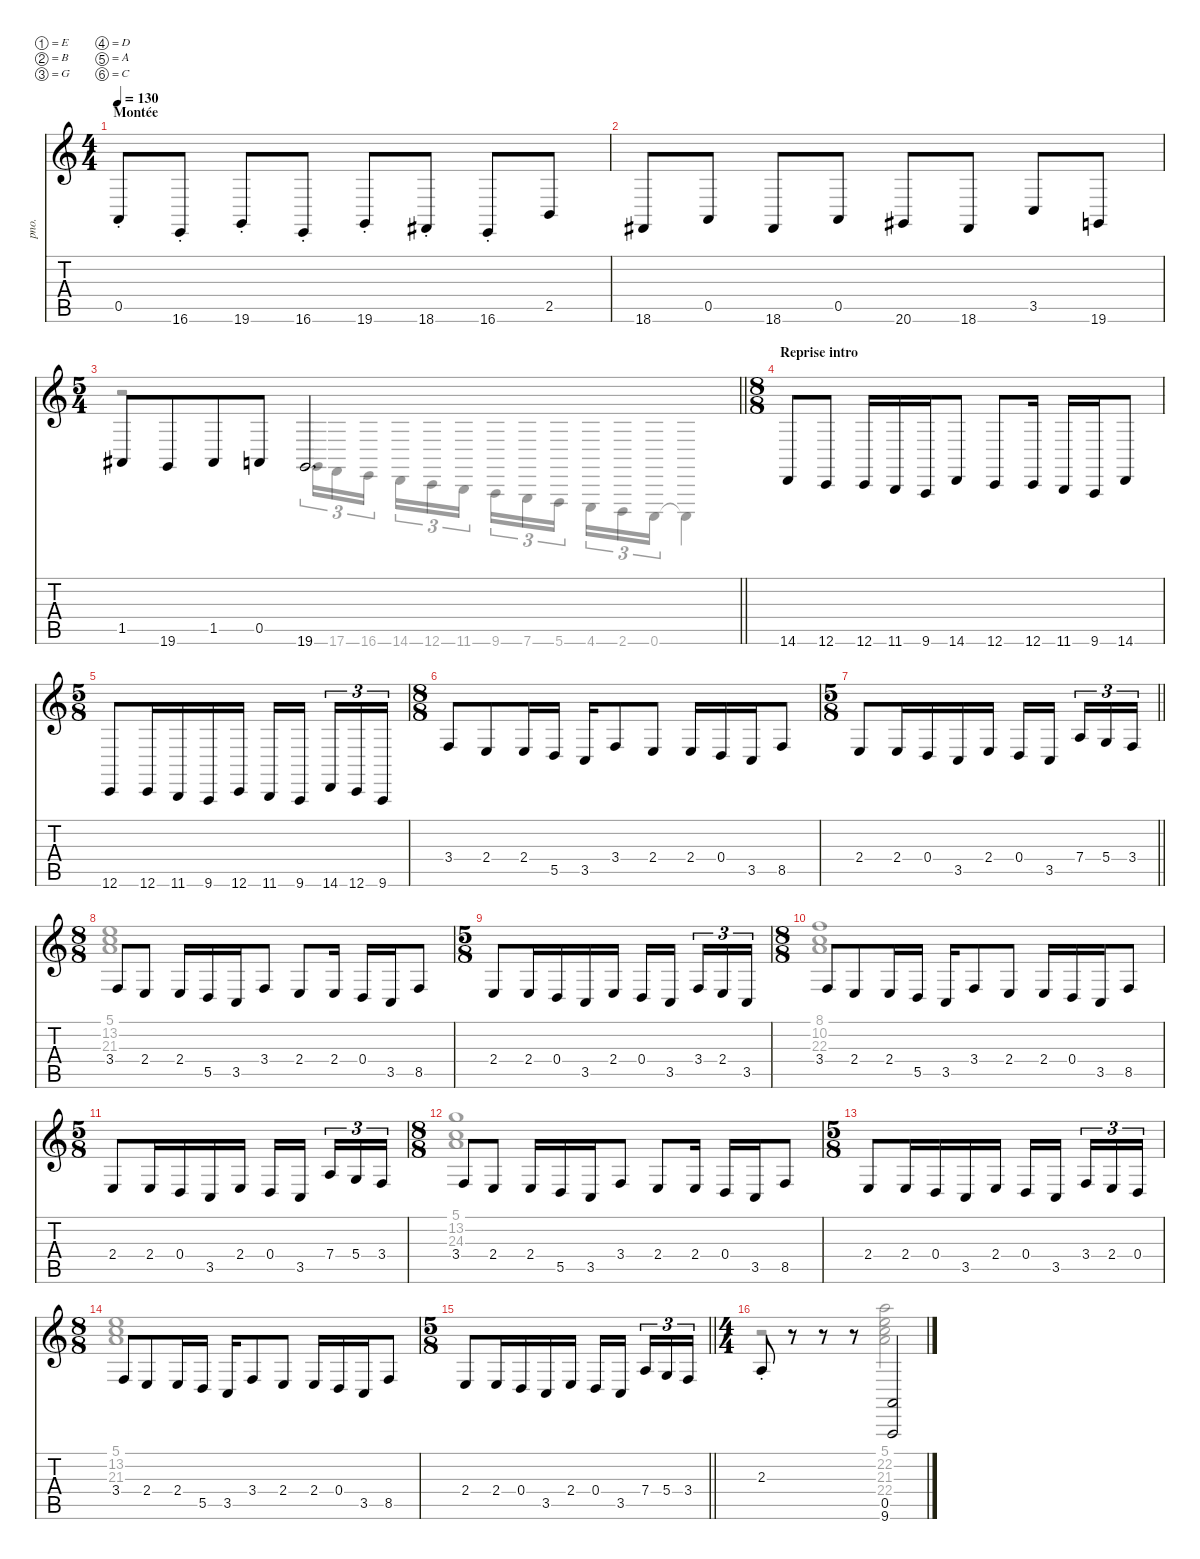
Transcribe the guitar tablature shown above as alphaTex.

\defaultSystemsLayout 4
\hideDynamics
\bracketExtendMode nobrackets
\track ("Reney" "pno.") {mute instrument brightacousticpiano}
\staff {score tabs}
\tuning (E4 B3 G3 D3 A2 C1)
\voice
\ts (4 4)
\section ("" "Montée")
\tempo 130
\clef g2
\ks c
0.5{st}.8{dy mf beam Up} 16.6{st}.8{beam Up} 19.6{st}.8{beam Up} 16.6{st}.8{beam Up} 19.6{st}.8{beam Up} 18.6{st acc #}.8{beam Up} 16.6{st}.8{beam Up} 2.5.8{beam Up} |
18.6{acc #}.8{beam Up} 0.5.8{beam Up} 18.6{acc #}.8{beam Up} 0.5.8{beam Up} 20.6{acc #}.8{beam Up} 18.6{acc #}.8{beam Up} 3.5.8{dy f beam Up} 19.6.8{beam Up} |
\ts (5 4)
\beaming (8 6 4)
\barLineRight lightlight
1.5{acc #}.8{beam Up} 19.6.8{beam Up} 1.5{acc #}.8{beam Up} 0.5.8{beam Up} 19.6.2{d dy ff beam Up} |
\ts (8 8)
\beaming (8 2 2 2 2)
\section ("" "Reprise intro")
14.6.8{dy f beam Up} 12.6.8{beam Up} 12.6.16{beam Up} 11.6.16{beam Up} 9.6.16{beam Up} 14.6.8{beam Up} 12.6.8{beam Up} 12.6.16{beam Up} 11.6.16{beam Up} 9.6.16{beam Up} 14.6.8{beam Up} |
\ts (5 8)
\beaming (8 3 2)
12.6.8{beam Up} 12.6.16{beam Up} 11.6.16{beam Up} 9.6.16{beam Up} 12.6.16{beam Up} 11.6.16{beam Up} 9.6.16{beam Up} 14.6.16{tu (3 2) beam Up} 12.6.16{tu (3 2) beam Up} 9.6.16{tu (3 2) beam Up} |
\ts (8 8)
\beaming (8 3 2 3)
3.4.8{beam Up} 2.4.8{beam Up} 2.4.16{beam Up} 5.5.16{beam Up} 3.5.16{beam Up} 3.4.8{beam Up} 2.4.8{beam Up} 2.4.16{beam Up} 0.4.16{beam Up} 3.5.16{beam Up} 8.5.8{beam Up} |
\ts (5 8)
\beaming (8 3 2)
\barLineRight lightlight
2.4.8{beam Up} 2.4.16{beam Up} 0.4.16{beam Up} 3.5.16{beam Up} 2.4.16{beam Up} 0.4.16{beam Up} 3.5.16{beam Up} 7.4.16{tu (3 2) beam Up} 5.4.16{tu (3 2) beam Up} 3.4.16{tu (3 2) beam Up} |
\ts (8 8)
\beaming (8 2 2 2 2)
3.4.8{beam Up} 2.4.8{beam Up} 2.4.16{beam Up} 5.5.16{beam Up} 3.5.16{beam Up} 3.4.8{beam Up} 2.4.8{beam Up} 2.4.16{beam Up} 0.4.16{beam Up} 3.5.16{beam Up} 8.5.8{beam Up} |
\ts (5 8)
\beaming (8 3 2)
2.4.8{beam Up} 2.4.16{beam Up} 0.4.16{beam Up} 3.5.16{beam Up} 2.4.16{beam Up} 0.4.16{beam Up} 3.5.16{beam Up} 3.4.16{tu (3 2) beam Up} 2.4.16{tu (3 2) beam Up} 3.5.16{tu (3 2) beam Up} |
\ts (8 8)
\beaming (8 3 2 3)
3.4.8{beam Up} 2.4.8{beam Up} 2.4.16{beam Up} 5.5.16{beam Up} 3.5.16{beam Up} 3.4.8{beam Up} 2.4.8{beam Up} 2.4.16{beam Up} 0.4.16{beam Up} 3.5.16{beam Up} 8.5.8{beam Up} |
\ts (5 8)
\beaming (8 3 2)
2.4.8{beam Up} 2.4.16{beam Up} 0.4.16{beam Up} 3.5.16{beam Up} 2.4.16{beam Up} 0.4.16{beam Up} 3.5.16{beam Up} 7.4.16{tu (3 2) beam Up} 5.4.16{tu (3 2) beam Up} 3.4.16{tu (3 2) beam Up} |
\ts (8 8)
\beaming (8 2 2 2 2)
3.4.8{beam Up} 2.4.8{beam Up} 2.4.16{beam Up} 5.5.16{beam Up} 3.5.16{beam Up} 3.4.8{beam Up} 2.4.8{beam Up} 2.4.16{beam Up} 0.4.16{beam Up} 3.5.16{beam Up} 8.5.8{beam Up} |
\ts (5 8)
\beaming (8 3 2)
2.4.8{beam Up} 2.4.16{beam Up} 0.4.16{beam Up} 3.5.16{beam Up} 2.4.16{beam Up} 0.4.16{beam Up} 3.5.16{beam Up} 3.4.16{tu (3 2) beam Up} 2.4.16{tu (3 2) beam Up} 0.4.16{tu (3 2) beam Up} |
\ts (8 8)
\beaming (8 3 2 3)
3.4.8{beam Up} 2.4.8{beam Up} 2.4.16{beam Up} 5.5.16{beam Up} 3.5.16{beam Up} 3.4.8{beam Up} 2.4.8{beam Up} 2.4.16{beam Up} 0.4.16{beam Up} 3.5.16{beam Up} 8.5.8{beam Up} |
\ts (5 8)
\beaming (8 3 2)
\barLineRight lightlight
2.4.8{beam Up} 2.4.16{beam Up} 0.4.16{beam Up} 3.5.16{beam Up} 2.4.16{beam Up} 0.4.16{beam Up} 3.5.16{beam Up} 7.4.16{tu (3 2) beam Up} 5.4.16{tu (3 2) beam Up} 3.4.16{tu (3 2) beam Up} |
\ts (4 4)
\beaming (8 2 2 2 2)
2.3{st}.8{beam Up} r.8{beam Up} r.8{beam Up} r.8{beam Up} (0.5 9.6).2{beam Up}
\voice
\clef g2
\ottava regular
\simile none
\ks c
|
|
\barLineRight lightlight
r.2{beam Down} 19.6.16{tu (3 2) dy f beam Down} 17.6.16{tu (3 2) beam Down} 16.6.16{tu (3 2) beam Down} 14.6.16{tu (3 2) beam Down} 12.6.16{tu (3 2) beam Down} 11.6.16{tu (3 2) beam Down} 9.6.16{tu (3 2) beam Down} 7.6.16{tu (3 2) beam Down} 5.6.16{tu (3 2) beam Down} 4.6.16{tu (3 2) beam Down} 2.6.16{tu (3 2) beam Down} 0.6.16{tu (3 2) beam Down} 0.6{t}.4{beam Down} |
|
|
|
\barLineRight lightlight
|
(5.1 13.2 21.3).1{beam Down} |
|
(8.1 10.2 22.3).1{beam Down} |
|
(5.1 13.2 24.3).1{beam Down} |
|
(5.1 13.2 21.3).1{beam Down} |
\barLineRight lightlight
|
r.2{beam Down} (5.1 22.2 21.3 22.4).2{beam Down}
